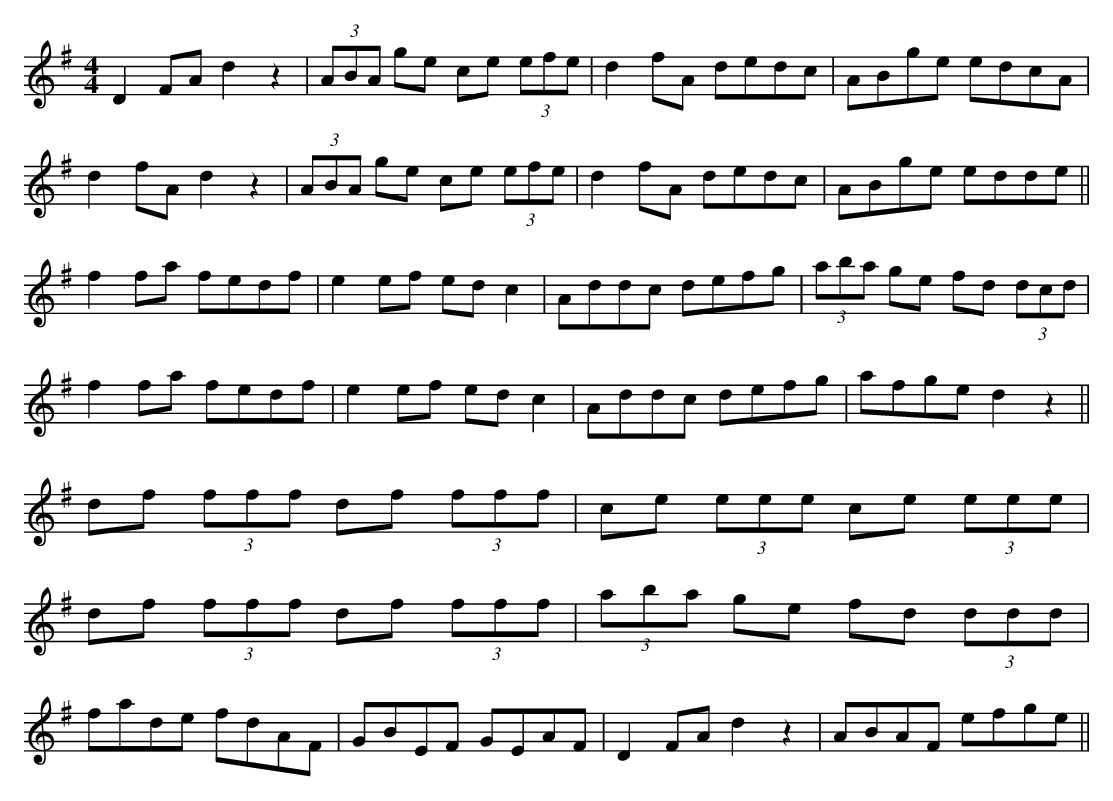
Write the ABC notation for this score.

X:1
M:4/4
K:Dmix
D2 FA d2 z2 |(3ABA ge ce (3efe |d2 fA dedc |ABge edcA |
d2 fA d2 z2 |(3ABA ge ce (3efe |d2 fA dedc |ABge edde ||
f2 fa fedf |e2 ef ed c2 |Addc defg |(3aba ge fd (3dcd |
f2 fa fedf |e2 ef ed c2 |Addc defg |afge d2 z2 ||
df (3fff df (3fff |ce (3eee ce (3eee |
df (3fff df (3fff |(3aba ge fd (3ddd |
fade fdAF |GBEF GEAF |D2 FA d2 z2 |ABAF efge ||
